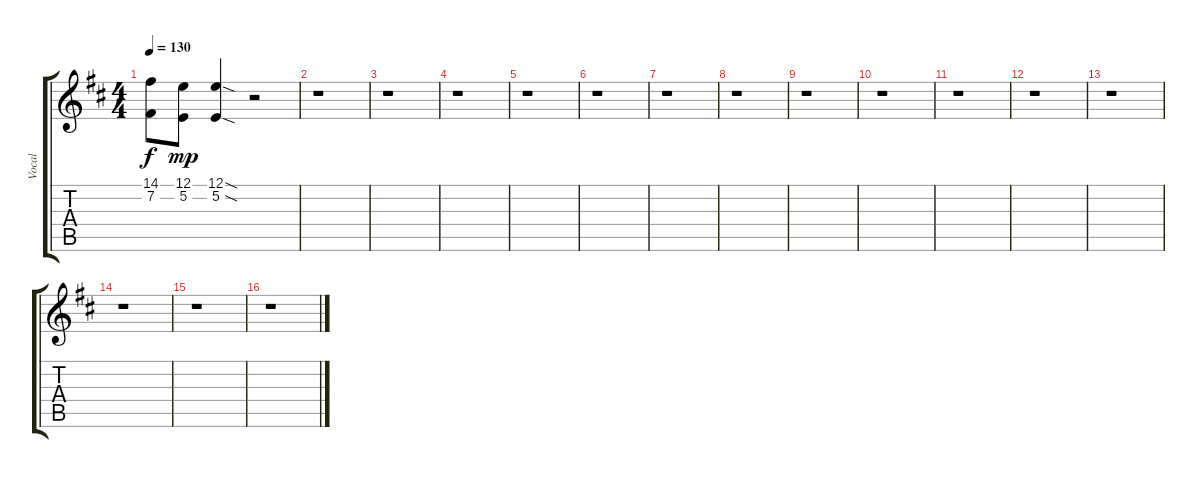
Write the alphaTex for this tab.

\track ("Vocal" "Vocal") {instrument lead2sawtooth}
\staff {score tabs}
\tuning (E4 B3 G3 D3 A2 E2) {hide}
\ts (4 4)
\tempo 130
\clef g2
\ks d
(14.1{t} 7.2{t}).8{dy f} (12.1 5.2).8{dy mp} (12.1{sod} 5.2{sod}).4 r.2 |
r.1 |
r.1 |
r.1 |
r.1 |
r.1 |
r.1 |
r.1 |
r.1 |
r.1 |
r.1 |
r.1 |
r.1 |
r.1 |
r.1 |
r.1
